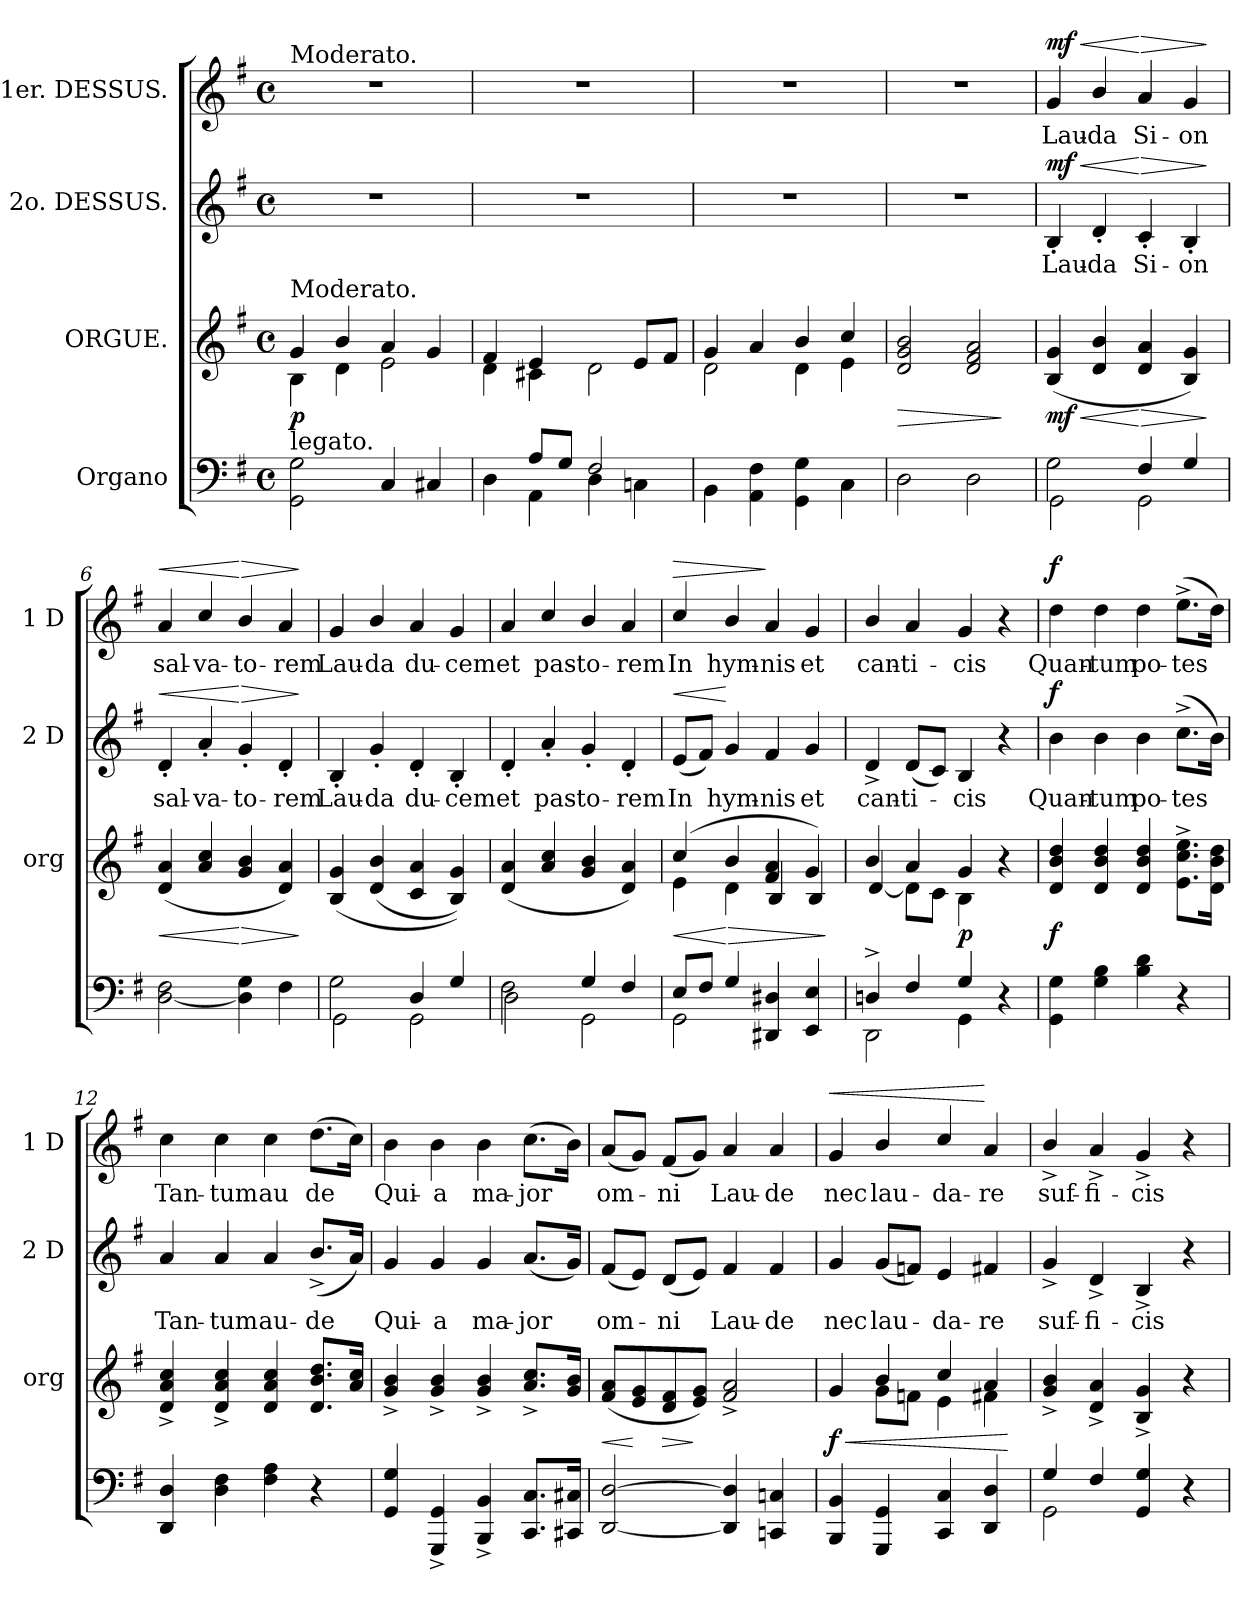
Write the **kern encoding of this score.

**kern	**kern	**dynam	**kern	**text	**dynam	**kern	**text	**dynam
*part4	*part3	*part3	*part2	*part2	*part2	*part1	*part1	*part1
*staff4	*staff3	*staff3	*staff2	*staff2	*staff2	*staff1	*staff1	*staff1
*I"Organo	*I"ORGUE.	*	*I"2o. DESSUS.	*	*	*I"1er. DESSUS.	*	*
*	*I'org	*	*I'2 D	*	*	*I'1 D	*	*
*clefF4	*clefG2	*	*clefG2	*	*	*clefG2	*	*
*k[f#]	*k[f#]	*	*k[f#]	*	*	*k[f#]	*	*
*G:	*G:	*	*G:	*	*	*G:	*	*
*M4/4	*M4/4	*	*M4/4	*	*	*M4/4	*	*
*met(c)	*met(c)	*	*met(c)	*	*	*met(c)	*	*
=1	=1	=1	=1	=1	=1	=1	=1	=1
*	*^	*	*	*	*	*	*	*
!	!	!	!	!	!	!	!LO:TX:a:t=Moderato.	!	!
!	!LO:TX:a:t=Moderato.	!	!	!	!	!	!	!	!
!	!LO:TX:b:t=legato.	!	!	!	!	!	!	!	!
2GG\ 2G\	4g/	4B\	p	1r	.	.	1r	.	.
.	4b/	4d\	.	.	.	.	.	.	.
4C/	4a/	2e\	.	.	.	.	.	.	.
4C#X/	4g/	.	.	.	.	.	.	.	.
=2	=2	=2	=2	=2	=2	=2	=2	=2	=2
*^	*	*	*	*	*	*	*	*	*
4ryy	4D\	4f#/	4d\	.	1r	.	.	1r	.	.
8A/L	4AA\	4e/	4c#X\	.	.	.	.	.	.	.
8G/J	.	.	.	.	.	.	.	.	.	.
2F#/	4D\	4ryy	2d\	.	.	.	.	.	.	.
.	4Cn\	8e/L	.	.	.	.	.	.	.	.
.	.	8f#/J	.	.	.	.	.	.	.	.
*v	*v	*	*	*	*	*	*	*	*	*
=3	=3	=3	=3	=3	=3	=3	=3	=3	=3
4BB\	4g/	2d\	.	1r	.	.	1r	.	.
4AA\ 4F#\	4a/	.	.	.	.	.	.	.	.
4GG\ 4G\	4b/	4d\	.	.	.	.	.	.	.
4C\	4cc/	4e\	.	.	.	.	.	.	.
=4	=4	=4	=4	=4	=4	=4	=4	=4	=4
!	!	!	!LO:HP:b	!	!	!	!	!	!
*	*v	*v	*	*	*	*	*	*	*
2D\	2d/ 2g/ 2b/	>	1r	.	.	1r	.	.
2D\	2d/ 2f#/ 2a/	.	.	.	.	.	.	.
.	.	]	.	.	.	.	.	.
=5	=5	=5	=5	=5	=5	=5	=5	=5
*^	*	*	*	*	*	*	*	*
!	!	!	!LO:HP:b	!	!	!LO:HP:a	!	!	!LO:HP:a
!	!	!	!	!	!	!LO:DY:n=1:a	!	!	!LO:DY:n=1:a
2G\	2GG\	(>4B/ 4g/	< mf	4B'/	Lau-	< mf	4g/	Lau-	< mf
.	.	4d/ 4b/	.	4d'/	-da	.	4b/	-da	.
!	!	!	!LO:HP:n=1:b	!	!	!LO:HP:n=1:a	!	!	!LO:HP:n=1:a
4F#/	2GG\	4d/ 4a/	[ >	4c'/	Si-	[ >	4a/	Si-	[ >
4G/	.	4B/ 4g/)	.	4B'/	-on	.	4g/	-on	.
*v	*v	*	*	*	*	*	*	*	*
.	.	]	.	.	]	.	.	]
=6	=6	=6	=6	=6	=6	=6	=6	=6
!	!	!LO:HP:b	!	!	!LO:HP:a	!	!	!LO:HP:a
[2D\ 2F#\	(>4d/ 4a/	<	4d'/	sal-	<	4a/	sal-	<
.	4a/ 4cc/	.	4a'/	-va-	.	4cc/	-va-	.
!	!	!LO:HP:n=1:b	!	!	!LO:HP:n=1:a	!	!	!LO:HP:n=1:a
4D]\ 4G\	4g/ 4b/	[ >	4g'/	-to-	[ >	4b/	-to-	[ >
4F#\	4d/ 4a/)	.	4d'/	-rem	.	4a/	-rem	.
.	.	]	.	.	]	.	.	]
=7	=7	=7	=7	=7	=7	=7	=7	=7
*^	*	*	*	*	*	*	*	*
2G\	2GG\	(4B/ 4g/	.	4B'/	Lau-	.	4g/	Lau-	.
.	.	(>4d/ 4b/	.	4g'/	-da	.	4b/	-da	.
4D/	2GG\	4c/ 4a/	.	4d'/	du-	.	4a/	du-	.
4G/	.	4B/ 4g/))	.	4B'/	-cem	.	4g/	-cem	.
=8	=8	=8	=8	=8	=8	=8	=8	=8	=8
2F#\	2D\	(4d/ 4a/	.	4d'/	et	.	4a/	et	.
.	.	4a/ 4cc/	.	4a'/	pas-	.	4cc/	pas-	.
4G/	2GG\	4g/ 4b/	.	4g'/	-to-	.	4b/	-to-	.
4F#/	.	4d/ 4a/)	.	4d'/	-rem	.	4a/	-rem	.
=9	=9	=9	=9	=9	=9	=9	=9	=9	=9
*	*	*^	*	*	*	*	*	*	*
!	!	!	!	!LO:HP:b	!	!	!LO:HP:a	!	!	!LO:HP:a
8E/L	2GG\	(4cc/	4e\	<	(8e/L	In	<	4cc/	In	>
8F#/J	.	.	.	.	8f#/J)	.	.	.	.	.
!	!	!	!	!LO:HP:n=1:b	!	!	!	!	!	!
4G/	.	4b/	4d\	[ >	4g/	hym-	[	4b/	hym-	.
4DD#X/ 4D#X/	2ryy	4f#/ 4a/	4B/	.	4f#/	-nis	.	4a/	-nis	]
4EE/ 4E/	.	4g/)	4B/	.	4g/	et	.	4g/	et	.
*v	*v	*	*	*	*	*	*	*	*	*
*	*v	*v	*	*	*	*	*	*	*
.	.	]	.	.	.	.	.	.
=10	=10	=10	=10	=10	=10	=10	=10	=10
*^	*^	*	*	*	*	*	*	*
4Dn^/	2DD\	4b/	[4d/	.	4d^/	can-	.	4b/	can-	.
4F#/	.	4a/	8d\L]	.	(8d/L	-ti-	.	4a/	-ti-	.
.	.	.	8c\J	.	8c/J)	.	.	.	.	.
4G/	4GG\	4g/	4B\	p	4B/	-cis	.	4g/	-cis	.
4r	4ryy	4r	4ryy	.	4r	.	.	4r	.	.
=11	=11	=11	=11	=11	=11	=11	=11	=11	=11	=11
!	!	!	!	!	!	!	!LO:DY:a	!	!	!LO:DY:a
*v	*v	*	*	*	*	*	*	*	*	*
*	*v	*v	*	*	*	*	*	*	*
4GG\ 4G\	4d/ 4b/ 4dd/	f	4b\	Quan-	f	4dd\	Quan-	f
4G\ 4B\	4d/ 4b/ 4dd/	.	4b\	-tum	.	4dd\	-tum	.
4B\ 4d\	4d/ 4b/ 4dd/	.	4b\	po-	.	4dd\	po-	.
4r	8.e^\ 8.cc^\ 8.ee^\L	.	(8.cc^\L	-tes	.	(8.ee^\L	-tes	.
.	16d\ 16b\ 16dd\Jk	.	16b\Jk)	.	.	16dd\Jk)	.	.
=12	=12	=12	=12	=12	=12	=12	=12	=12
4DD/ 4D/	4d^/ 4a^/ 4cc^/	.	4a/	Tan-	.	4cc\	Tan-	.
4D\ 4F#\	4d^/ 4a^/ 4cc^/	.	4a/	-tum	.	4cc\	-tum	.
4F#\ 4A\	4d/ 4a/ 4cc/	.	4a/	au-	.	4cc\	au	.
4r	8.d/ 8.b/ 8.dd/L	.	(8.b^/L	-de	.	(8.dd\L	de	.
.	16a/ 16cc/Jk	.	16a/Jk)	.	.	16cc\Jk)	.	.
=13	=13	=13	=13	=13	=13	=13	=13	=13
4GG/ 4G/	4g^/ 4b^/	.	4g/	Qui-	.	4b\	Qui-	.
4GGG^>/ 4GG^>/	4g^/ 4b^/	.	4g/	-a	.	4b\	-a	.
4BBB^>/ 4BB^>/	4g^/ 4b^/	.	4g/	ma-	.	4b\	ma-	.
8.CC/ 8.C/L	8.a^/ 8.cc^/L	.	(8.a/L	-jor	.	(8.cc\L	-jor	.
16CC#X/ 16C#X/Jk	16g/ 16b/Jk	.	16g/Jk)	.	.	16b\Jk)	.	.
=14	=14	=14	=14	=14	=14	=14	=14	=14
!	!	!LO:HP:b	!	!	!	!	!	!
[2DD/ [2D/	(8f#/ 8a/L	<	(8f#/L	om-	.	(8a/L	om-	.
.	8e/ 8g/	[	8e/J)	.	.	8g/J)	.	.
!	!	!LO:HP:b	!	!	!	!	!	!
.	8d/ 8f#/	>	(8d/L	-ni	.	(8f#/L	-ni	.
.	8e/ 8g/J)	]	8e/J)	.	.	8g/J)	.	.
4DD]/ 4D]/	2f#^/ 2a^/	.	4f#/	Lau-	.	4a/	Lau-	.
4CCn/ 4Cn/	.	.	4f#/	-de	.	4a/	-de	.
=15	=15	=15	=15	=15	=15	=15	=15	=15
*	*^	*	*	*	*	*	*	*
!	!	!	!LO:HP:b	!	!	!	!	!	!LO:HP:a
4BBB/ 4BB/	4g/	4ryy	< f	4g/	nec	.	4g/	nec	<
4GGG/ 4GG/	4b/	8g\L	.	(8g/L	lau-	.	4b/	lau-	.
.	.	8fn\J	.	8fn/J)	.	.	.	.	.
4CC/ 4C/	4cc/	4e\	.	4e/	-da-	.	4cc/	-da-	.
4DD/ 4D/	4a/	4f#X\	.	4f#X/	-re	.	4a/	-re	[
*	*v	*v	*	*	*	*	*	*	*
.	.	[	.	.	.	.	.	.
=16	=16	=16	=16	=16	=16	=16	=16	=16
*^	*	*	*	*	*	*	*	*
4G/	2GG\	4g^/ 4b^/	.	4g^>/	suf-	.	4b^>/	suf-	.
4F#/	.	4d^/ 4a^/	.	4d^>/	-fi-	.	4a^>/	-fi-	.
4GG/ 4G/	2ryy	4B^/ 4g^/	.	4B^>/	-cis	.	4g^>/	-cis	.
4r	.	4r	.	4r	.	.	4r	.	.
*v	*v	*	*	*	*	*	*	*	*
=	=	=	=	=	=	=	=	=
*-	*-	*-	*-	*-	*-	*-	*-	*-
